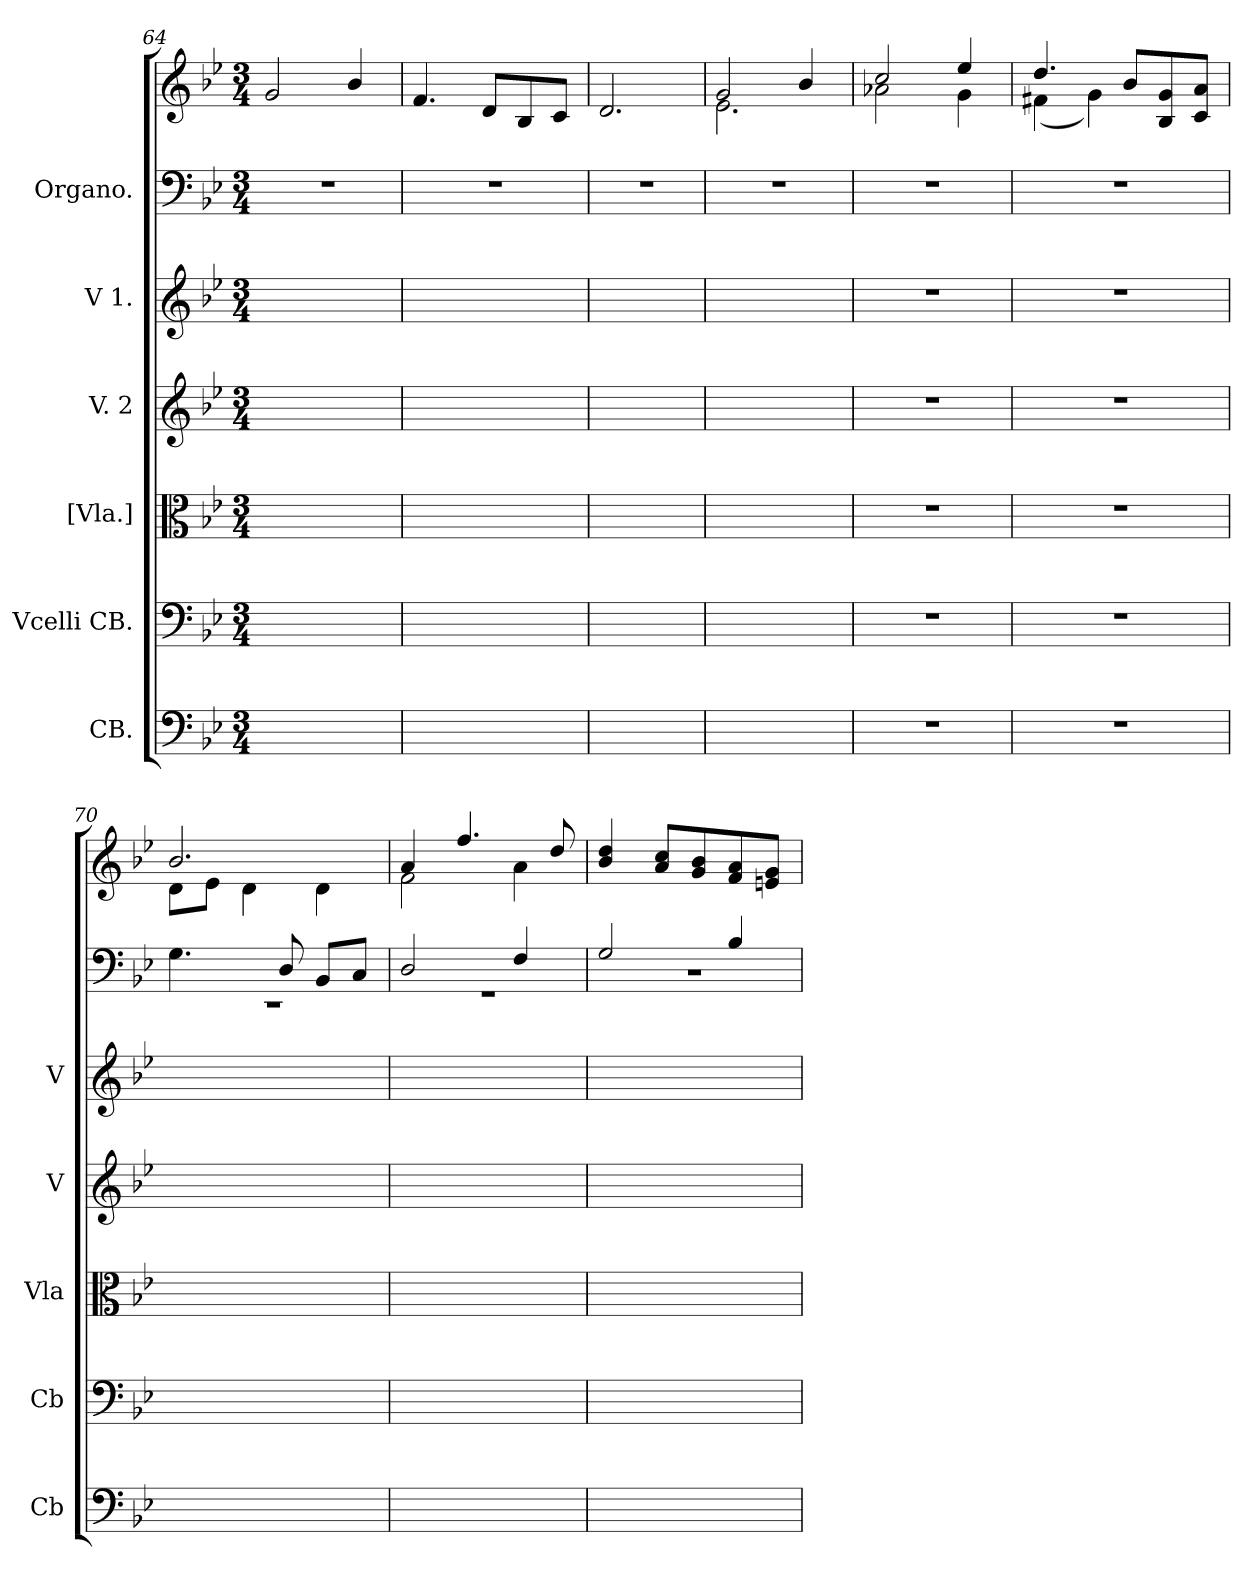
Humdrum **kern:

**kern	**kern	**kern	**kern	**kern	**kern	**kern
*part6	*part5	*part4	*part3	*part2	*part1	*part1
*staff7	*staff6	*staff5	*staff4	*staff3	*staff2	*staff1
*I"CB.	*I"Vcelli CB.	*I"[Vla.]	*I"V. 2	*I"V 1.	*I"Organo.	*
*I'Cb	*I'Cb	*I'Vla	*I'V	*I'V	*	*
*clefF4	*clefF4	*clefC3	*clefG2	*clefG2	*clefF4	*clefG2
*k[b-e-]	*k[b-e-]	*k[b-e-]	*k[b-e-]	*k[b-e-]	*k[b-e-]	*k[b-e-]
*M3/4	*M3/4	*M3/4	*M3/4	*M3/4	*M3/4	*M3/4
=64	=64	=64	=64	=64	=64	=64
2.ryy	2.ryy	2.ryy	2.ryy	2.ryy	2.r	2g/
.	.	.	.	.	.	4b-/
=65	=65	=65	=65	=65	=65	=65
2.ryy	2.ryy	2.ryy	2.ryy	2.ryy	2.r	4.f/
.	.	.	.	.	.	8d/L
.	.	.	.	.	.	8B-/
.	.	.	.	.	.	8c/J
=66	=66	=66	=66	=66	=66	=66
2.ryy	2.ryy	2.ryy	2.ryy	2.ryy	2.r	2.d/
=67	=67	=67	=67	=67	=67	=67
*	*	*	*	*	*	*^
2.ryy	2.ryy	2.ryy	2.ryy	2.ryy	2.r	2g/	2.e-\
.	.	.	.	.	.	4b-/	.
=68	=68	=68	=68	=68	=68	=68	=68
2.r	2.r	2.r	2.r	2.r	2.r	2cc/	2a-X\
.	.	.	.	.	.	4ee-/	4g\
=69	=69	=69	=69	=69	=69	=69	=69
2.r	2.r	2.r	2.r	2.r	2.r	4.dd/	(>4f#X\
.	.	.	.	.	.	.	4g\)
.	.	.	.	.	.	8b-/L	.
.	.	.	.	.	.	8B-/ 8g/	4ryy
.	.	.	.	.	.	8c/ 8a/J	.
=70	=70	=70	=70	=70	=70	=70	=70
*	*	*	*	*	*^	*	*
2.ryy	2.ryy	2.ryy	2.ryy	2.ryy	4.G\	2.r	2.b-/	8d\L
.	.	.	.	.	.	.	.	8e-\J
.	.	.	.	.	.	.	.	4d\
.	.	.	.	.	8D/	.	.	.
.	.	.	.	.	8BB-/L	.	.	4d\
.	.	.	.	.	8C/J	.	.	.
=71	=71	=71	=71	=71	=71	=71	=71	=71
2.ryy	2.ryy	2.ryy	2.ryy	2.ryy	2D/	2.r	4a/	2f\
.	.	.	.	.	.	.	4.ff/	.
.	.	.	.	.	4F/	.	.	4a\
.	.	.	.	.	.	.	8dd/	.
*	*	*	*	*	*	*	*v	*v
=72	=72	=72	=72	=72	=72	=72	=72
2.ryy	2.ryy	2.ryy	2.ryy	2.ryy	2G/	2.r	4b-/ 4dd/
.	.	.	.	.	.	.	8a/ 8cc/L
.	.	.	.	.	.	.	8g/ 8b-/
.	.	.	.	.	4B-/	.	8f/ 8a/
.	.	.	.	.	.	.	8en/ 8g/J
*	*	*	*	*	*v	*v	*
=	=	=	=	=	=	=
*-	*-	*-	*-	*-	*-	*-
